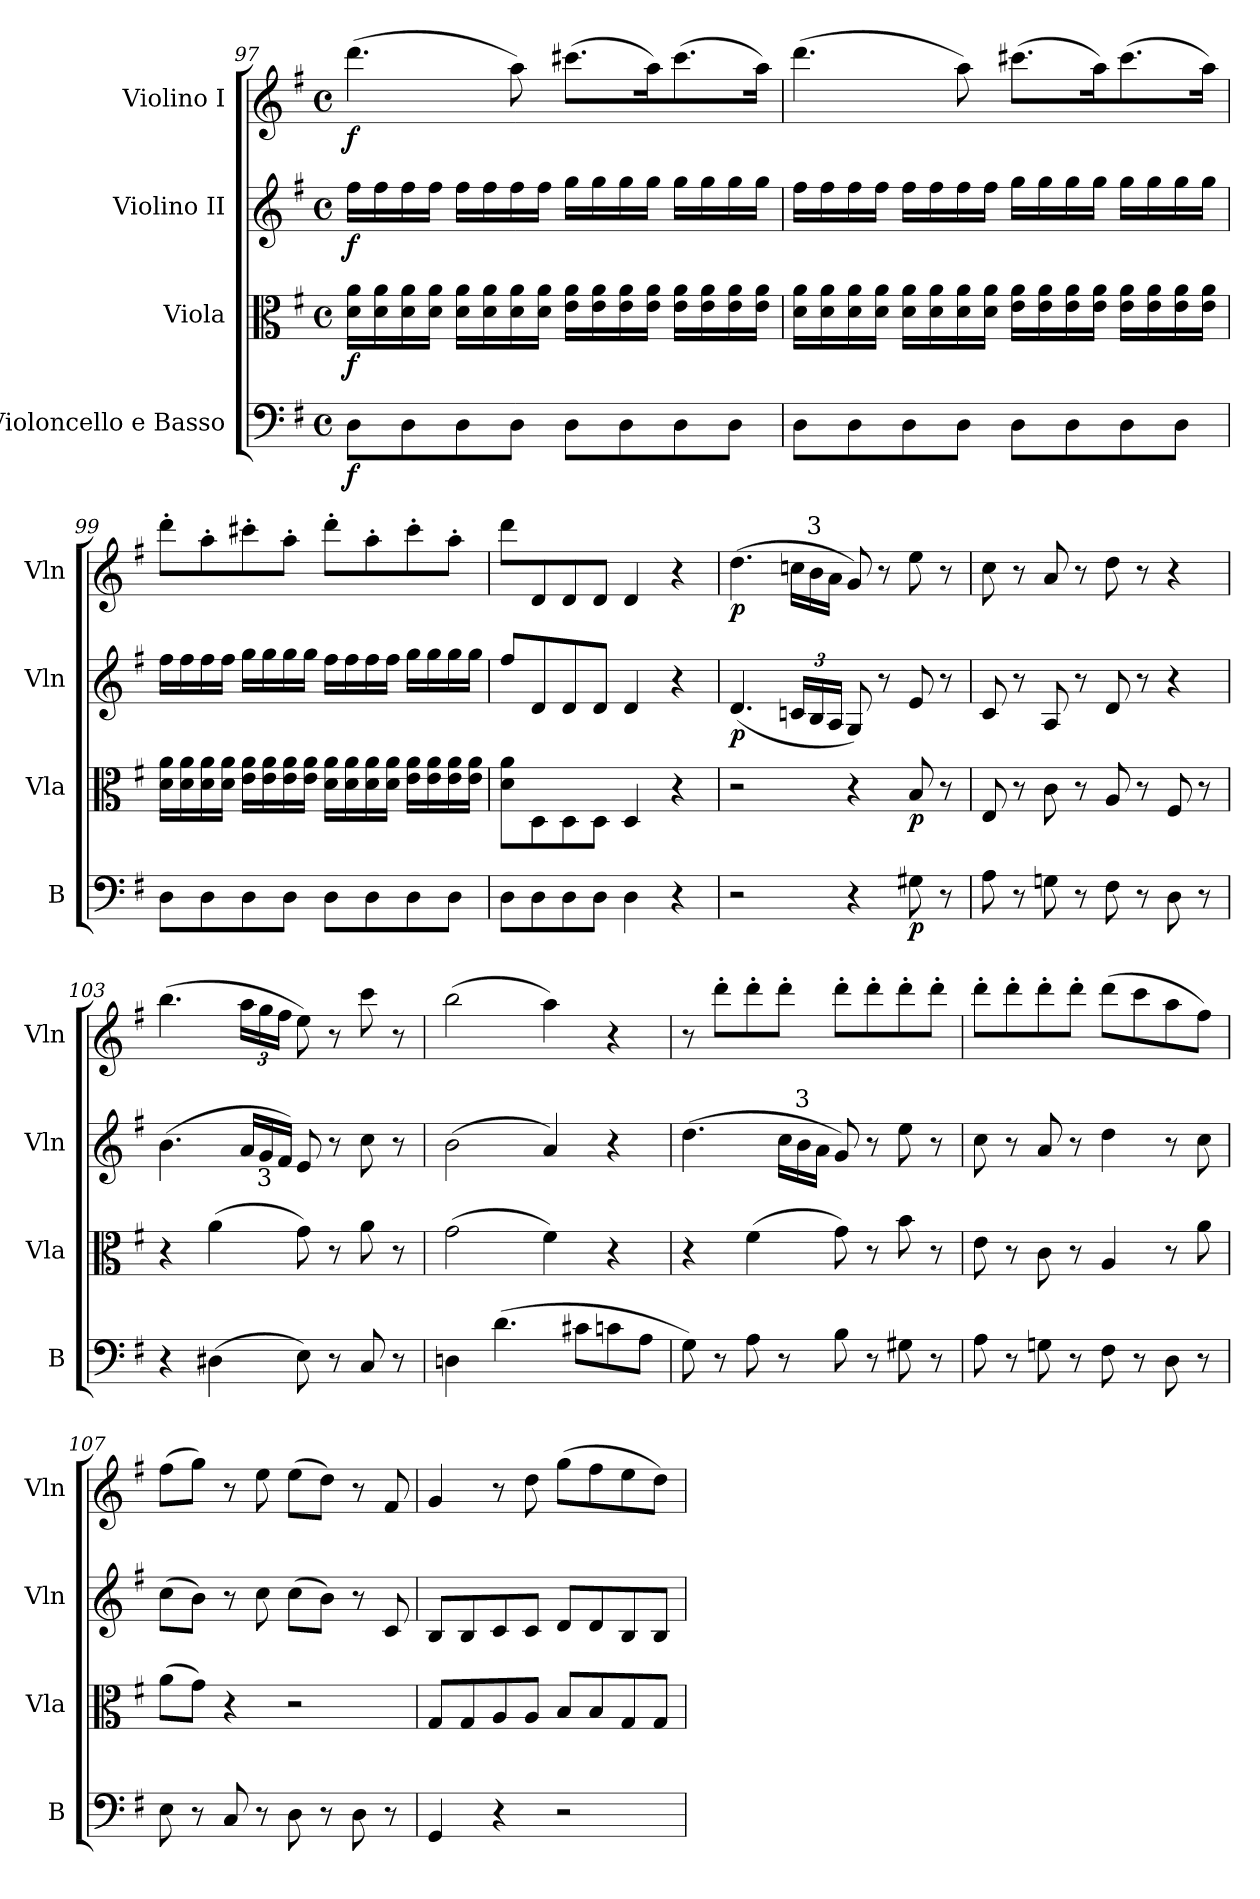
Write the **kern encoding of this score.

**kern	**dynam	**kern	**dynam	**kern	**dynam	**kern	**dynam
*part4	*part4	*part3	*part3	*part2	*part2	*part1	*part1
*staff4	*staff4	*staff3	*staff3	*staff2	*staff2	*staff1	*staff1
*I"Violoncello e Basso	*	*I"Viola	*	*I"Violino II	*	*I"Violino I	*
*I'B	*	*I'Vla	*	*I'Vln	*	*I'Vln	*
*clefF4	*	*clefC3	*	*clefG2	*	*clefG2	*
*k[f#]	*	*k[f#]	*	*k[f#]	*	*k[f#]	*
*G:	*	*G:	*	*G:	*	*G:	*
*M4/4	*	*M4/4	*	*M4/4	*	*M4/4	*
*met(c)	*	*met(c)	*	*met(c)	*	*met(c)	*
=97	=97	=97	=97	=97	=97	=97	=97
8DL	f	16a 16dLL	f	16ff#LL	f	(4.ddd	f
.	.	16a 16d	.	16ff#	.	.	.
8D	.	16a 16d	.	16ff#	.	.	.
.	.	16a 16dJJ	.	16ff#JJ	.	.	.
8D	.	16a 16dLL	.	16ff#LL	.	.	.
.	.	16a 16d	.	16ff#	.	.	.
8DJ	.	16a 16d	.	16ff#	.	8aa)	.
.	.	16a 16dJJ	.	16ff#JJ	.	.	.
8DL	.	16a 16eLL	.	16ggLL	.	(8.ccc#XL	.
.	.	16a 16e	.	16gg	.	.	.
8D	.	16a 16e	.	16gg	.	.	.
.	.	16a 16eJJ	.	16ggJJ	.	16aak)	.
8D	.	16a 16eLL	.	16ggLL	.	(8.ccc#	.
.	.	16a 16e	.	16gg	.	.	.
8DJ	.	16a 16e	.	16gg	.	.	.
.	.	16a 16eJJ	.	16ggJJ	.	16aaJk)	.
!!LO:PB:g=z
=98	=98	=98	=98	=98	=98	=98	=98
8DL	.	16a 16dLL	.	16ff#LL	.	(4.ddd	.
.	.	16a 16d	.	16ff#	.	.	.
8D	.	16a 16d	.	16ff#	.	.	.
.	.	16a 16dJJ	.	16ff#JJ	.	.	.
8D	.	16a 16dLL	.	16ff#LL	.	.	.
.	.	16a 16d	.	16ff#	.	.	.
8DJ	.	16a 16d	.	16ff#	.	8aa)	.
.	.	16a 16dJJ	.	16ff#JJ	.	.	.
8DL	.	16a 16eLL	.	16ggLL	.	(8.ccc#XL	.
.	.	16a 16e	.	16gg	.	.	.
8D	.	16a 16e	.	16gg	.	.	.
.	.	16a 16eJJ	.	16ggJJ	.	16aak)	.
8D	.	16a 16eLL	.	16ggLL	.	(8.ccc#	.
.	.	16a 16e	.	16gg	.	.	.
8DJ	.	16a 16e	.	16gg	.	.	.
.	.	16a 16eJJ	.	16ggJJ	.	16aaJk)	.
=99	=99	=99	=99	=99	=99	=99	=99
8DL	.	16a 16dLL	.	16ff#LL	.	8ddd'L	.
.	.	16a 16d	.	16ff#	.	.	.
8D	.	16a 16d	.	16ff#	.	8aa'	.
.	.	16a 16dJJ	.	16ff#JJ	.	.	.
8D	.	16a 16eLL	.	16ggLL	.	8ccc#X'	.
.	.	16a 16e	.	16gg	.	.	.
8DJ	.	16a 16e	.	16gg	.	8aa'J	.
.	.	16a 16eJJ	.	16ggJJ	.	.	.
8DL	.	16a 16dLL	.	16ff#LL	.	8ddd'L	.
.	.	16a 16d	.	16ff#	.	.	.
8D	.	16a 16d	.	16ff#	.	8aa'	.
.	.	16a 16dJJ	.	16ff#JJ	.	.	.
8D	.	16a 16eLL	.	16ggLL	.	8ccc#'	.
.	.	16a 16e	.	16gg	.	.	.
8DJ	.	16a 16e	.	16gg	.	8aa'J	.
.	.	16a 16eJJ	.	16ggJJ	.	.	.
=100	=100	=100	=100	=100	=100	=100	=100
8DL	.	8a\ 8d\L	.	8ff#L	.	8ddd\L	.
8D	.	8D\	.	8d	.	8d/	.
8D	.	8D\	.	8d	.	8d/	.
8DJ	.	8D\J	.	8dJ	.	8d/J	.
4D	.	4D	.	4d	.	4d	.
4r	.	4r	.	4r	.	4r	.
=101	=101	=101	=101	=101	=101	=101	=101
2r	.	2r	.	(4.d	p	(4.dd	p
*	*	*	*	*Xbrackettup	*	*Xtuplet	*
.	.	.	.	24cnLL	.	24ccnLL	.
!	!	!	!	!	!	!LO:TX:a:t=3	!
.	.	.	.	24B	.	24b	.
.	.	.	.	24AJJ	.	24aJJ	.
4r	.	4r	.	8G)	.	8g)	.
.	.	.	.	8r	.	8r	.
8G#X	p	8B	p	8e	.	8ee	.
8r	.	8r	.	8r	.	8r	.
!!LO:LB:g=z
=102	=102	=102	=102	=102	=102	=102	=102
8A	.	8E	.	8c	.	8cc	.
8r	.	8r	.	8r	.	8r	.
8Gn	.	8c	.	8A	.	8a	.
8r	.	8r	.	8r	.	8r	.
8F#	.	8A	.	8d	.	8dd	.
8r	.	8r	.	8r	.	8r	.
8D	.	8F#	.	4r	.	4r	.
8r	.	8r	.	.	.	.	.
=103	=103	=103	=103	=103	=103	=103	=103
4r	.	4r	.	(4.b	.	(4.bb	.
(4D#X	.	(4a	.	.	.	.	.
*	*	*	*	*Xtuplet	*	*tuplet	*
*	*	*	*	*	*	*Xbrackettup	*
.	.	.	.	24aLL	.	24aaLL	.
!	!	!	!	!LO:TX:b:t=3	!	!	!
.	.	.	.	24g	.	24gg	.
.	.	.	.	24f#JJ)	.	24ff#JJ	.
8E)	.	8g)	.	8e	.	8ee)	.
8r	.	8r	.	8r	.	8r	.
8C	.	8a	.	8cc	.	8ccc	.
8r	.	8r	.	8r	.	8r	.
=104	=104	=104	=104	=104	=104	=104	=104
4Dn	.	(2g	.	(2b	.	(2bb	.
(4.d	.	.	.	.	.	.	.
.	.	4f#)	.	4a)	.	4aa)	.
8c#XL	.	.	.	.	.	.	.
8cn	.	4r	.	4r	.	4r	.
8AJ	.	.	.	.	.	.	.
=105	=105	=105	=105	=105	=105	=105	=105
8G)	.	4r	.	(4.dd	.	8r	.
8r	.	.	.	.	.	8ddd'L	.
8A	.	(4f#	.	.	.	8ddd'	.
8r	.	.	.	24ccLL	.	8ddd'J	.
!	!	!	!	!LO:TX:a:t=3	!	!	!
.	.	.	.	24b	.	.	.
.	.	.	.	24aJJ	.	.	.
8B	.	8g)	.	8g)	.	8ddd'L	.
8r	.	8r	.	8r	.	8ddd'	.
8G#X	.	8b	.	8ee	.	8ddd'	.
8r	.	8r	.	8r	.	8ddd'J	.
=106	=106	=106	=106	=106	=106	=106	=106
8A	.	8e	.	8cc	.	8ddd'L	.
8r	.	8r	.	8r	.	8ddd'	.
8Gn	.	8c	.	8a	.	8ddd'	.
8r	.	8r	.	8r	.	8ddd'J	.
8F#	.	4A	.	4dd	.	(8dddL	.
8r	.	.	.	.	.	8ccc	.
8D	.	8r	.	8r	.	8aa	.
8r	.	8a	.	8cc	.	8ff#J)	.
!!LO:LB:g=z
=107	=107	=107	=107	=107	=107	=107	=107
8E	.	(8aL	.	(8ccL	.	(8ff#L	.
8r	.	8gJ)	.	8bJ)	.	8ggJ)	.
8C	.	4r	.	8r	.	8r	.
8r	.	.	.	8cc	.	8ee	.
8D	.	2r	.	(8ccL	.	(8eeL	.
8r	.	.	.	8bJ)	.	8ddJ)	.
8D	.	.	.	8r	.	8r	.
8r	.	.	.	8c	.	8f#	.
=108	=108	=108	=108	=108	=108	=108	=108
4GG	.	8GL	.	8BL	.	4g	.
.	.	8G	.	8B	.	.	.
4r	.	8A	.	8c	.	8r	.
.	.	8AJ	.	8cJ	.	8dd	.
2r	.	8BL	.	8dL	.	(8ggL	.
.	.	8B	.	8d	.	8ff#	.
.	.	8G	.	8B	.	8ee	.
.	.	8GJ	.	8BJ	.	8ddJ)	.
=	=	=	=	=	=	=	=
*-	*-	*-	*-	*-	*-	*-	*-
